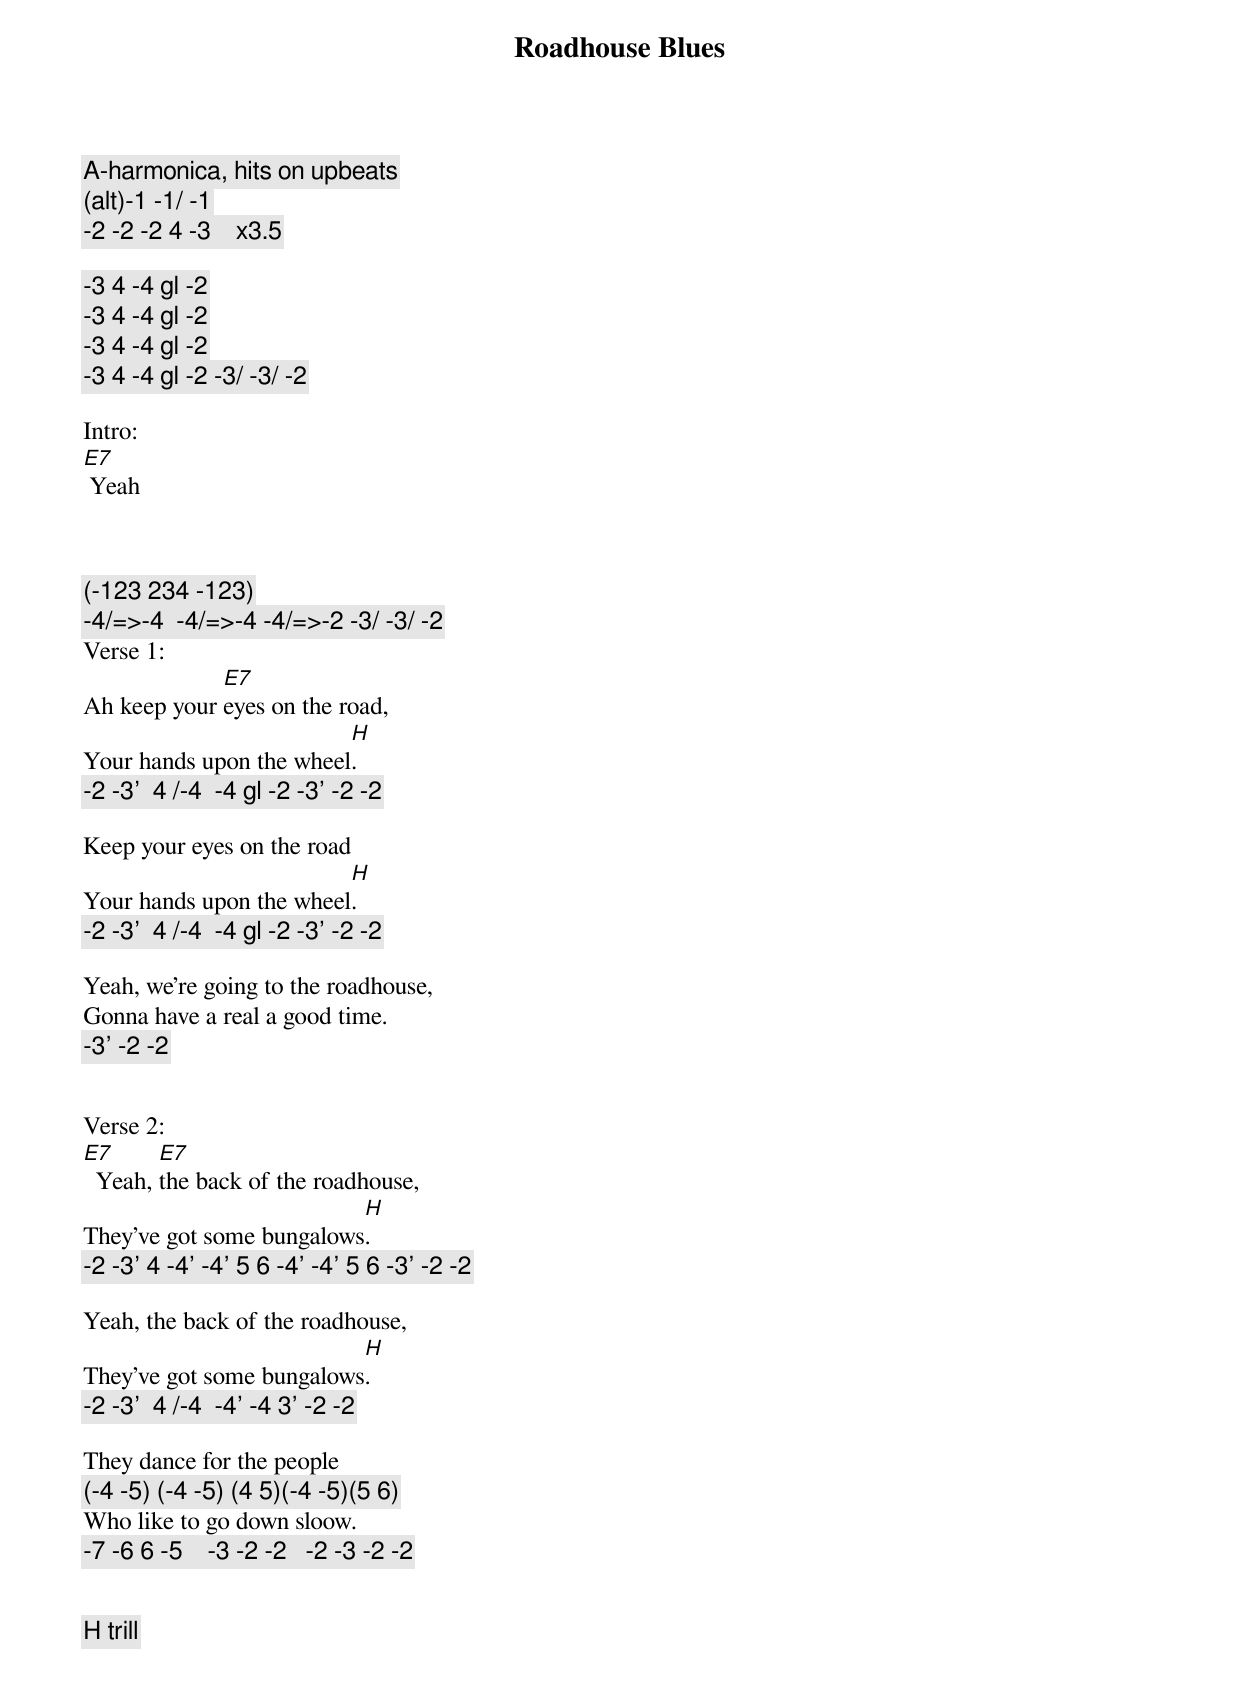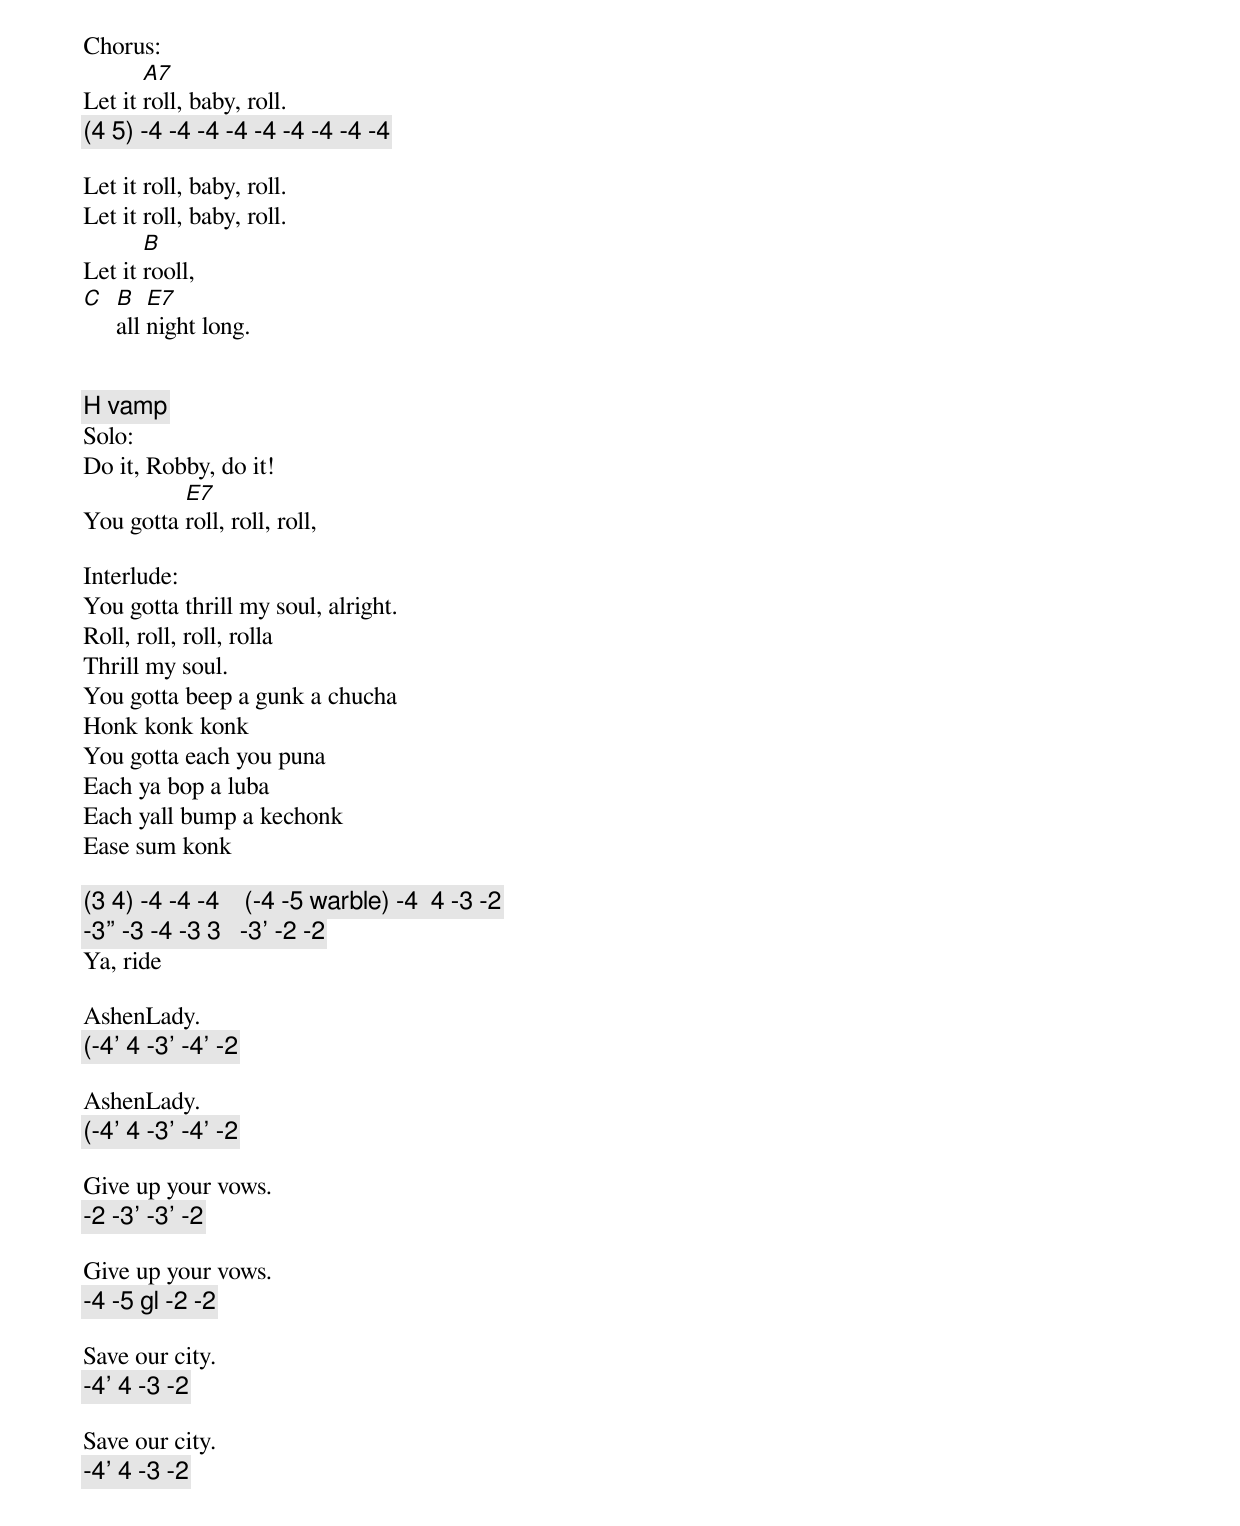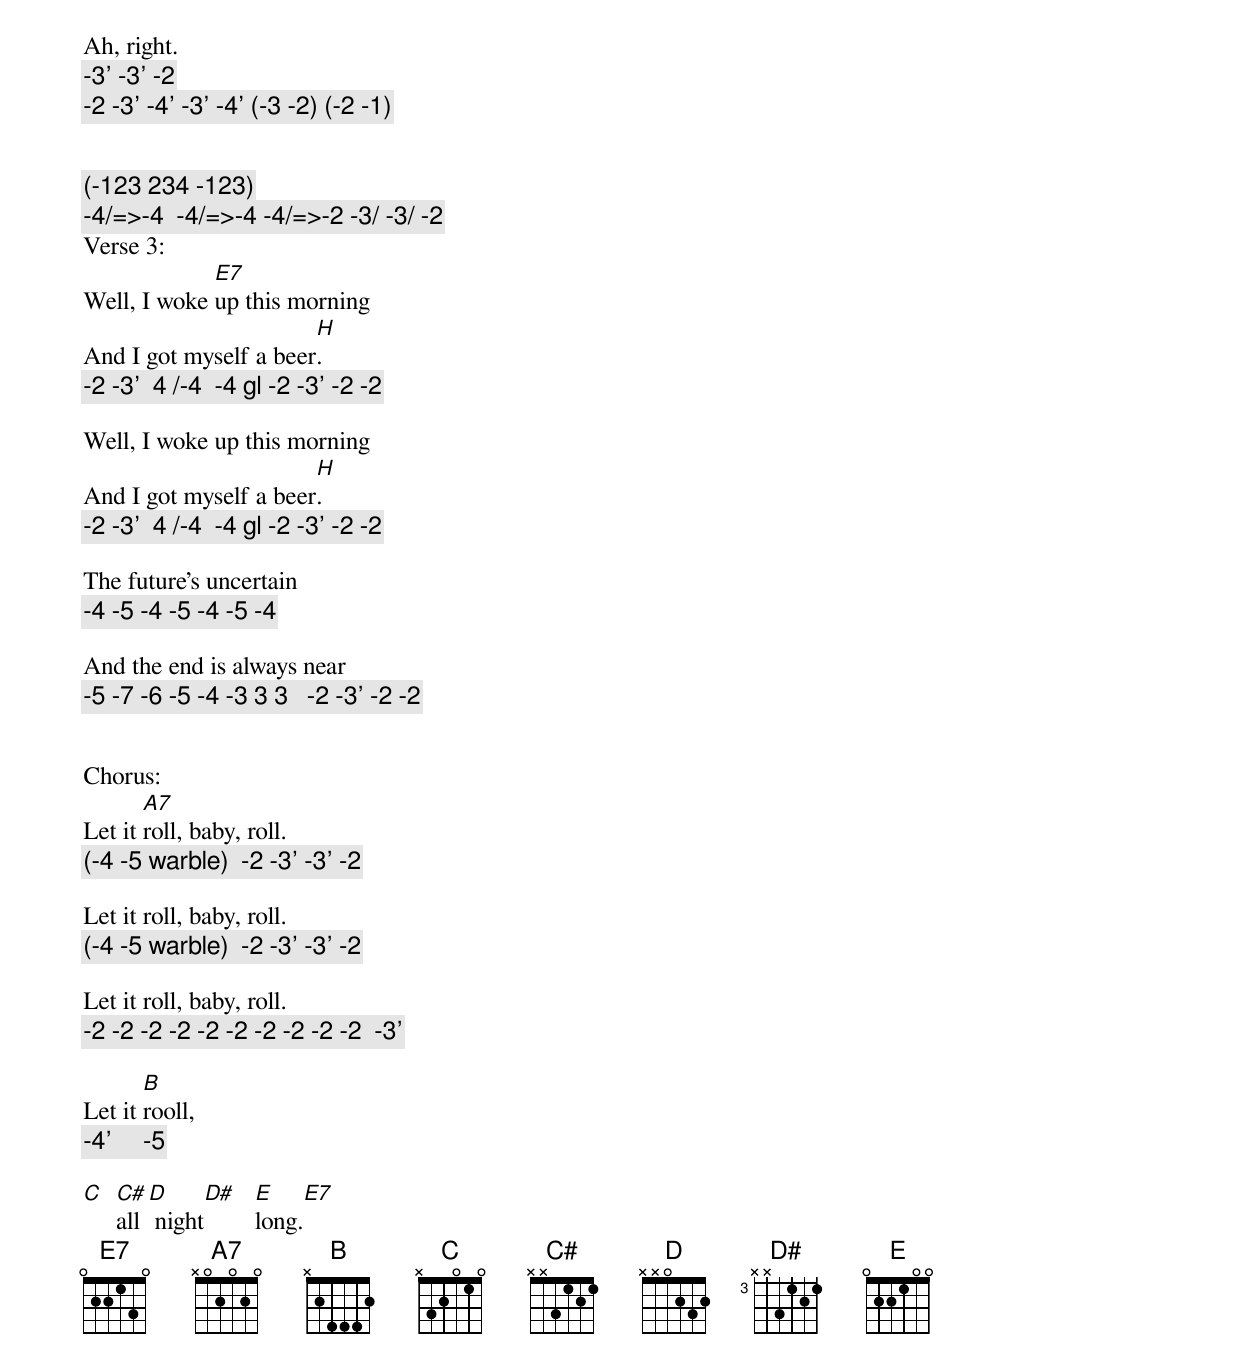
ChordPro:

{title:Roadhouse Blues}
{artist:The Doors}
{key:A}
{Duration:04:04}
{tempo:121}

{c: A-harmonica, hits on upbeats}
{c: (alt)-1 -1/ -1}
{c: -2 -2 -2 4 -3    x3.5}

{c: -3 4 -4 gl -2}
{c: -3 4 -4 gl -2}
{c: -3 4 -4 gl -2}
{c: -3 4 -4 gl -2 -3/ -3/ -2}

Intro:
[E7] Yeah



{c:(-[123] [234] -[123])}
{c: -4/=>-4  -4/=>-4 -4/=>-2 -3/ -3/ -2}
Verse 1:
Ah keep your [E7]eyes on the road,
Your hands upon the wheel[H].
{c: -2 -3’  4 /-4  -4 gl -2 -3’ -2 -2}

Keep your eyes on the road
Your hands upon the wheel[H].
{c: -2 -3’  4 /-4  -4 gl -2 -3’ -2 -2}

Yeah, we're going to the roadhouse,
Gonna have a real a good time.
{c: -3’ -2 -2 }


Verse 2:
[E7]  Yeah, [E7]the back of the roadhouse,
They've got some bungalows[H].
{c: -2 -3’ 4 [-4’ -4’ 5 6] [-4’ -4’ 5 6] -3’ -2 -2}

Yeah, the back of the roadhouse,
They've got some bungalows[H].
{c: -2 -3’  4 /-4  -4’ -4 3’ -2 -2}

They dance for the people
{c: (-4 -5) (-4 -5) (4 5)(-4 -5)(5 6) }
Who like to go down sloow.
{c:-7 -6 6 -5    -3 -2 -2   -2 -3 -2 -2}


{c: H trill}
Chorus:
Let it [A7]roll, baby, roll.
{c: (4 5) -4 -4 -4 -4 -4 -4 -4 -4 -4}

Let it roll, baby, roll.
Let it roll, baby, roll.
Let it [B]rooll,
[C]  [B]all [E7]night long.


{c: H vamp}
Solo:
Do it, Robby, do it!
You gotta [E7]roll, roll, roll,

Interlude:
You gotta thrill my soul, alright.
Roll, roll, roll, rolla
Thrill my soul.
You gotta beep a gunk a chucha
Honk konk konk
You gotta each you puna
Each ya bop a luba
Each yall bump a kechonk
Ease sum konk

{c:(3 4) -4 -4 -4    (-4 -5 warble) -4  4 -3 -2}
{c:-3” -3 -4 -3 3   -3’ -2 -2}
Ya, ride

AshenLady.
{c:(-4’ 4 -3’ -4’ -2}

AshenLady.
{c:(-4’ 4 -3’ -4’ -2}

Give up your vows.
{c: -2 -3’ -3’ -2}

Give up your vows.
{c: -4 -5 gl -2 -2}

Save our city.
{c: -4’ 4 -3 -2}

Save our city.
{c: -4’ 4 -3 -2}

Ah, right.
{c: -3’ -3’ -2}
{c: -2 -3’ -4’ -3’ -4’ (-3 -2) (-2 -1)}


{c:(-[123] [234] -[123])}
{c: -4/=>-4  -4/=>-4 -4/=>-2 -3/ -3/ -2}
Verse 3:
Well, I woke [E7]up this morning
And I got myself a beer[H].
{c: -2 -3’  4 /-4  -4 gl -2 -3’ -2 -2}

Well, I woke up this morning
And I got myself a beer[H].
{c: -2 -3’  4 /-4  -4 gl -2 -3’ -2 -2}

The future's uncertain
{c: -4 -5 -4 -5 -4 -5 -4}

And the end is always near
{c: -5 -7 -6 -5 -4 -3 3 3   -2 -3’ -2 -2 }


Chorus:
Let it [A7]roll, baby, roll.
{c: (-4 -5 warble)  -2 -3’ -3’ -2}

Let it roll, baby, roll.
{c: (-4 -5 warble)  -2 -3’ -3’ -2}

Let it roll, baby, roll.
{c: -2 -2 -2 -2 -2 -2 -2 -2 -2 -2  -3’}

Let it [B]rooll,
{c: -4’     -5}

[C]  [C#]all[D] night[D#]   [E]long.[E7]
